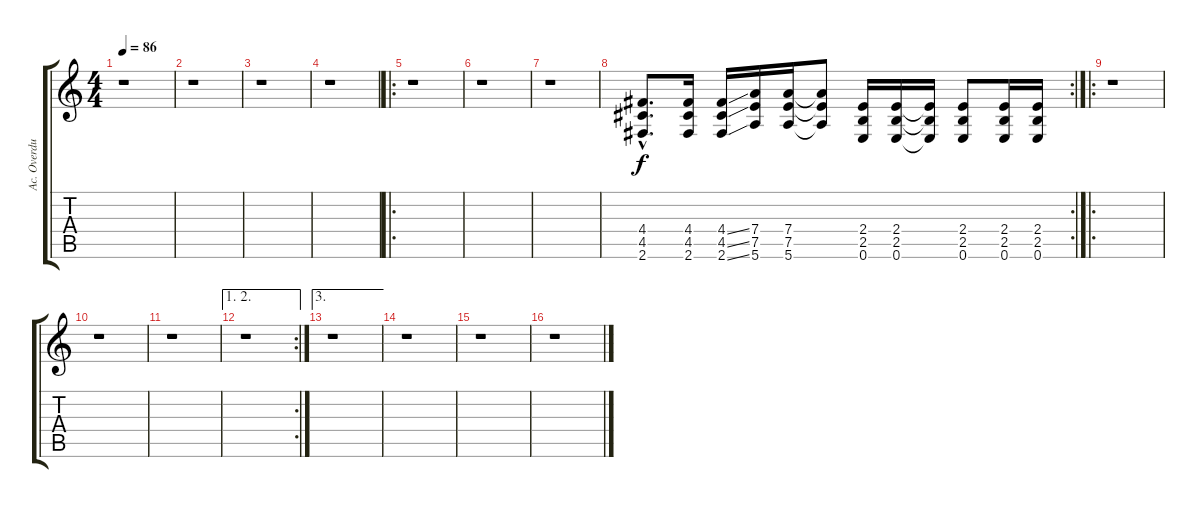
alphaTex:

\track ("Ac. Overdubs" "Ac. Overdu") {instrument acousticguitarsteel}
\staff {score tabs}
\tuning (E4 B3 G3 D3 A2 E2) {hide}
\ts (4 4)
\tempo 86
\clef g2
\ks c
r.1{dy f instrument acousticguitarsteel} |
r.1 |
r.1 |
r.1 |
\ro
r.1 |
r.1 |
r.1 |
\rc 2
(4.4{hac} 4.5{hac} 2.6{hac}).8{d} (4.4 4.5 2.6).16 (4.4{ss} 4.5{ss} 2.6{ss}).16 (7.4 7.5 5.6).16 (7.4 7.5 5.6).16 (7.4{t} 7.5{t} 5.6{t}).8 (2.4 2.5 0.6).16 (2.4 2.5 0.6).16 (2.4{t} 2.5{t} 0.6{t}).16 (2.4 2.5 0.6).8 (2.4 2.5 0.6).16 (2.4 2.5 0.6).16 |
\ro
r.1 |
r.1 |
r.1 |
\ae (1 2)
\rc 2
r.1 |
\ae 3
r.1 |
r.1 |
r.1 |
r.1
